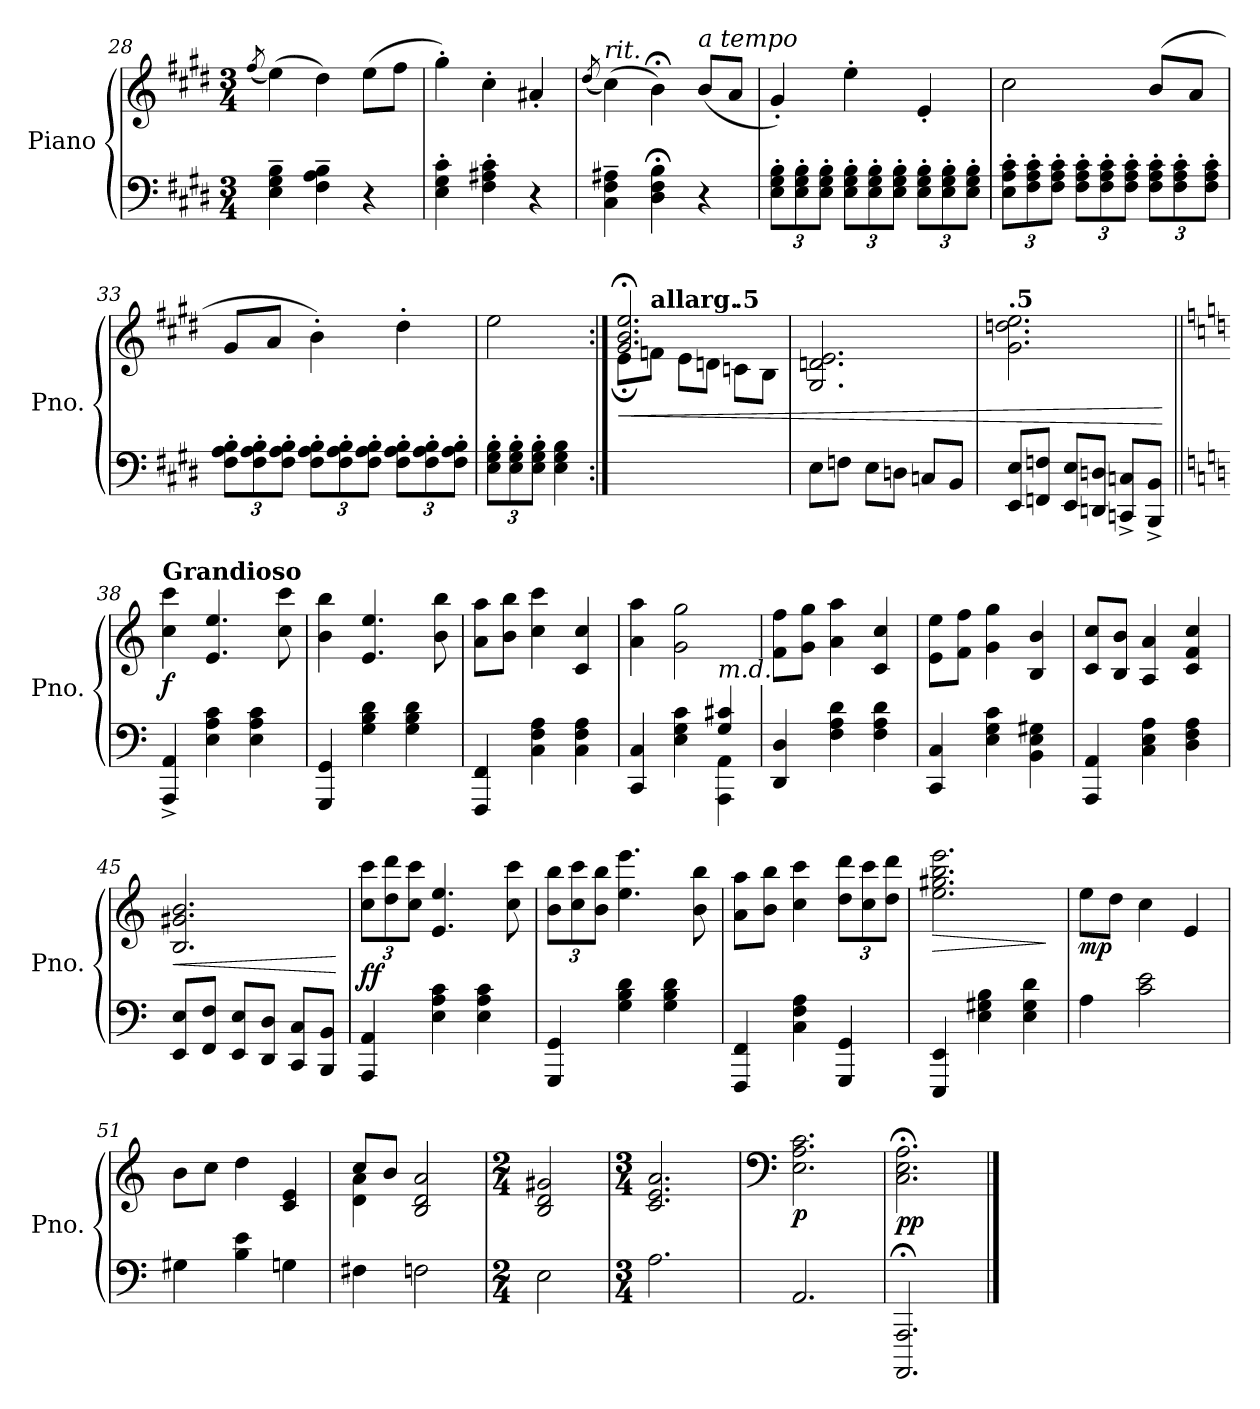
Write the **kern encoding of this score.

**kern	**kern	**dynam
*part1	*part1	*part1
*staff2	*staff1	*staff1/2
*I"Piano	*	*
*I'Pno.	*	*
*clefF4	*clefG2	*
*k[f#c#g#d#]	*k[f#c#g#d#]	*
*M3/4	*M3/4	*
=28	=28	=28
.	(8qff#/	.
4E\~ 4G#\~ 4B\~	(4ee\)	.
4F#\~ 4A\~ 4B\~	4dd#\)	.
4r	(8ee\L	.
.	8ff#\J	.
=29	=29	=29
4E\' 4G#\' 4c#\'	4gg#'\)	.
4F#\' 4A#X\' 4c#\'	4cc#'\	.
4r	4a#X'/	.
=30	=30	=30
.	(8qdd#/	.
!	!LO:TX:a:i:t=rit.	!
4C#\~ 4F#\~ 4A#X\~	(4cc#\)	.
*	*MM25	*
4D#\;< 4F#\;< 4B\;<	4b;<\)	.
!	!LO:TX:a:i:t=a tempo	!
4r	(8b/L	.
.	8a/J	.
=31	=31	=31
*Xbrackettup	*	*
12E\' 12G#\' 12B\'L	4g#'/)	.
12E\' 12G#\' 12B\'	.	.
12E\' 12G#\' 12B\'J	.	.
12E\' 12G#\' 12B\'L	4ee'\	.
12E\' 12G#\' 12B\'	.	.
12E\' 12G#\' 12B\'J	.	.
12E\' 12G#\' 12B\'L	4e'/	.
12E\' 12G#\' 12B\'	.	.
12E\' 12G#\' 12B\'J	.	.
=32	=32	=32
12E\' 12A\' 12c#\'L	2cc#\	.
12F#\' 12A\' 12c#\'	.	.
12F#\' 12A\' 12c#\'J	.	.
12F#\' 12A\' 12c#\'L	.	.
12F#\' 12A\' 12c#\'	.	.
12F#\' 12A\' 12c#\'J	.	.
12F#\' 12A\' 12c#\'L	(8b/L	.
12F#\' 12A\' 12c#\'	.	.
.	8a/J	.
12F#\' 12A\' 12c#\'J	.	.
!!LO:LB:g=z
=33	=33	=33
12F#\' 12A\' 12B\'L	8g#/L	.
12F#\' 12A\' 12B\'	.	.
.	8a/J	.
12F#\' 12A\' 12B\'J	.	.
12F#\' 12A\' 12B\'L	4b'\)	.
12F#\' 12A\' 12B\'	.	.
12F#\' 12A\' 12B\'J	.	.
12F#\' 12A\' 12B\'L	4dd#'\	.
12F#\' 12A\' 12B\'	.	.
12F#\' 12A\' 12B\'J	.	.
=34	=34	=34
12E\' 12G#\' 12B\'L	2ee\	.
12E\' 12G#\' 12B\'	.	.
12E\' 12G#\' 12B\'J	.	.
4E\ 4G#\ 4B\	.	.
=35:|!	=35:|!	=35:|!
*	*MM10	*
!	!	!LO:HP:b
*	*^	*
2.ryy	2.g#/;< 2.b/;< 2.ee/;<	8e;\L	<
!	!	!LO:TX:a:B:t=allarg.	!
.	.	8fn\J	.
*	*MM88	*	*
.	.	8e\L	.
.	.	8dn\J	.
*	*MM86	*	*
!	!	!LO:TX:a:B:t=.5	!
.	.	8cn\L	.
.	.	8B\J	.
*	*v	*v	*
=36	=36	=36
*	*MM83	*
*	*^	*
!	!LO:TX:a:B:t=.5	!	!
*	*v	*v	*
8E\L	2.G#/ 2.dn/ 2.e/	.
8Fn\J	.	.
8E\L	.	.
8Dn\J	.	.
8Cn/L	.	.
8BB/J	.	.
=37	=37	=37
*	*MM72	*
!	!LO:TX:a:B:t=.5	!
8EE/ 8E/L	2.g#\ 2.ddn\ 2.ee\	.
8FFn/ 8Fn/J	.	.
8EE/ 8E/L	.	.
8DDn/ 8Dn/J	.	.
8CCn/^ 8Cn/^L	.	.
8BBB/^ 8BB/^J	.	.
.	.	[
!!LO:LB:g=z
=38||	=38||	=38||
*k[]	*k[]	*
!	!LO:TX:a:B:t=Grandioso	!
!	!	!LO:DY:b
4AAA/^ 4AA/^	4cc\ 4ccc\	f
4E\ 4A\ 4c\	4.e/ 4.ee/	.
4E\ 4A\ 4c\	.	.
.	8cc\ 8ccc\	.
=39	=39	=39
4GGG/ 4GG/	4b\ 4bb\	.
4G\ 4B\ 4d\	4.e/ 4.ee/	.
4G\ 4B\ 4d\	.	.
.	8b\ 8bb\	.
=40	=40	=40
4FFF/ 4FF/	8a\ 8aa\L	.
.	8b\ 8bb\J	.
4C\ 4F\ 4A\	4cc\ 4ccc\	.
4C\ 4F\ 4A\	4c/ 4cc/	.
=41	=41	=41
*^	*	*
4CC/ 4C/	2ryy	4a\ 4aa\	.
4E\ 4G\ 4c\	.	2g\ 2gg\	.
!LO:TX:a:i:t=m.d.	!	!	!
4G/ 4c#X/	4AAA\ 4AA\	.	.
*v	*v	*	*
!!LO:LB:g=z
=42	=42	=42
4DD/ 4D/	8f\ 8ff\L	.
.	8g\ 8gg\J	.
4F\ 4A\ 4d\	4a\ 4aa\	.
4F\ 4A\ 4d\	4c/ 4cc/	.
=43	=43	=43
4CC/ 4C/	8e\ 8ee\L	.
.	8f\ 8ff\J	.
4E\ 4G\ 4c\	4g\ 4gg\	.
4BB\ 4E\ 4G#X\	4B/ 4b/	.
=44	=44	=44
4AAA/ 4AA/	8c/ 8cc/L	.
.	8B/ 8b/J	.
4C\ 4E\ 4A\	4A/ 4a/	.
4D\ 4F\ 4A\	4c/ 4f/ 4cc/	.
=45	=45	=45
!	!	!LO:HP:b
8EE/ 8E/L	2.B/ 2.g#X/ 2.b/	<
8FF/ 8F/J	.	.
8EE/ 8E/L	.	.
8DD/ 8D/J	.	.
8CC/ 8C/L	.	.
8BBB/ 8BB/J	.	.
.	.	[
!!LO:LB:g=z
=46	=46	=46
*	*Xbrackettup	*
!	!	!LO:DY:b
4AAA/ 4AA/	12cc\ 12ccc\L	ff
.	12dd\ 12ddd\	.
.	12cc\ 12ccc\J	.
4E\ 4A\ 4c\	4.e/ 4.ee/	.
4E\ 4A\ 4c\	.	.
.	8cc\ 8ccc\	.
=47	=47	=47
4GGG/ 4GG/	12b\ 12bb\L	.
.	12cc\ 12ccc\	.
.	12b\ 12bb\J	.
4G\ 4B\ 4d\	4.ee\ 4.eee\	.
4G\ 4B\ 4d\	.	.
.	8b\ 8bb\	.
=48	=48	=48
4FFF/ 4FF/	8a\ 8aa\L	.
.	8b\ 8bb\J	.
4C\ 4F\ 4A\	4cc\ 4ccc\	.
4GGG/ 4GG/	12dd\ 12ddd\L	.
.	12cc\ 12ccc\	.
.	12dd\ 12ddd\J	.
=49	=49	=49
!	!	!LO:HP:b
4EEE/ 4EE/	2.ee\ 2.gg#X\ 2.bb\ 2.eee\	>
4E\ 4G#X\ 4B\	.	.
4E\ 4G#\ 4d\	.	.
.	.	]
!!LO:LB:g=z
=50	=50	=50
*	*MM65	*
!	!	!LO:DY:b
4A\	8ee\L	mp
.	8dd\J	.
2c\ 2e\	4cc\	.
.	4e/	.
=51	=51	=51
4G#X\	8b\L	.
.	8cc\J	.
4B\ 4e\	4dd\	.
4Gn\	4c/ 4e/	.
=52	=52	=52
*	*^	*
4F#X\	8cc/L	4d\ 4a\	.
.	8b/J	.	.
2Fn\	2B/ 2d/ 2a/	2ryy	.
*	*v	*v	*
=53	=53	=53
*M2/4	*M2/4	*
2E\	2B/ 2d/ 2g#X/	.
=54	=54	=54
*M3/4	*M3/4	*
2.A\	2.c/ 2.e/ 2.a/	.
=55	=55	=55
*	*clefF4	*
!	!	!LO:DY:b
2.AA/	2.E\ 2.A\ 2.c\	p
=56	=56	=56
!	!	!LO:DY:b
2.AAAA/;< 2.AAA/;<	2.C\;< 2.E\;< 2.A\;<	pp
==	==	==
*-	*-	*-
